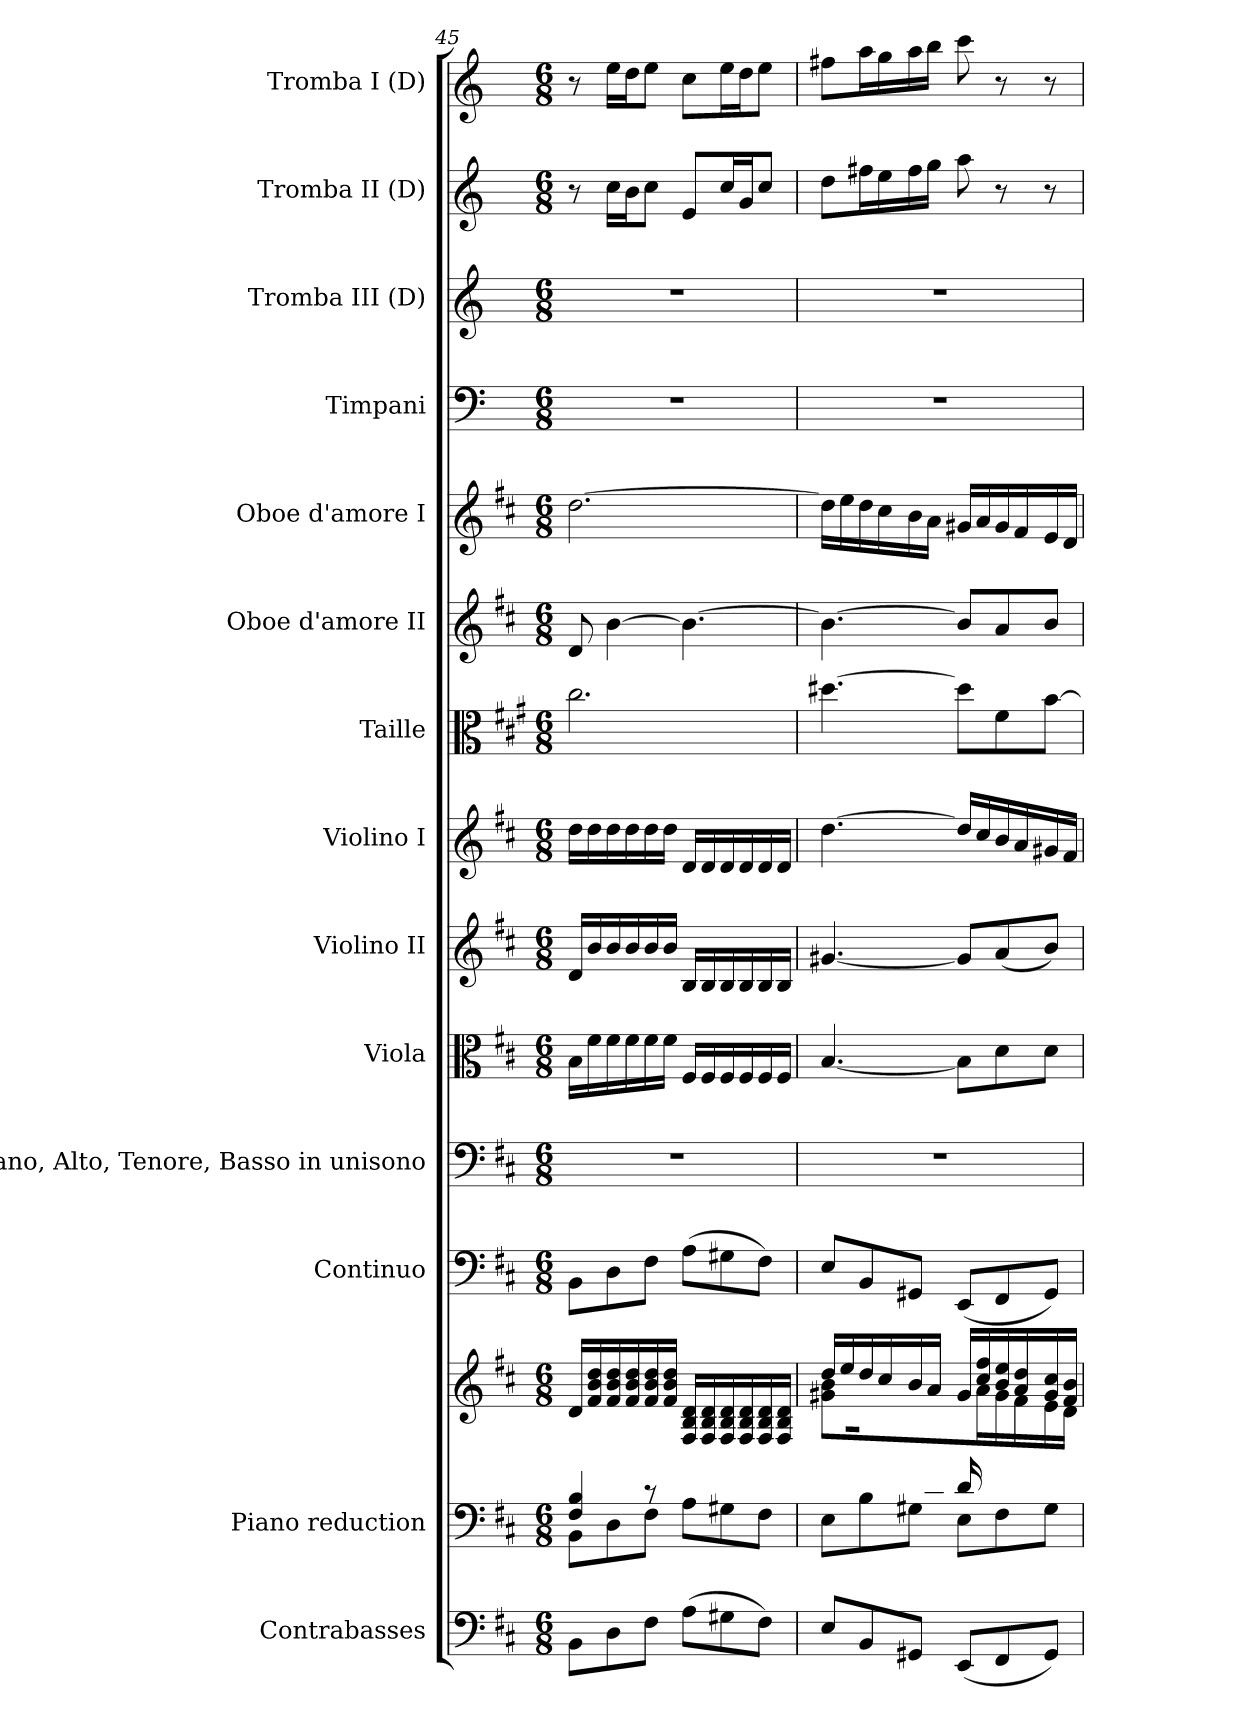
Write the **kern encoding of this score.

**kern	**kern	**kern	**kern	**kern	**kern	**kern	**kern	**kern	**kern	**kern	**kern	**kern	**kern	**kern
*part14	*part13	*part13	*part12	*part11	*part10	*part9	*part8	*part7	*part6	*part5	*part4	*part3	*part2	*part1
*staff15	*staff14	*staff13	*staff12	*staff11	*staff10	*staff9	*staff8	*staff7	*staff6	*staff5	*staff4	*staff3	*staff2	*staff1
*I"Contrabasses	*I"Piano reduction	*	*I"Continuo	*I"Soprano, Alto, Tenore, Basso in unisono	*I"Viola	*I"Violino II	*I"Violino I	*I"Taille	*I"Oboe d'amore II	*I"Oboe d'amore I	*I"Timpani	*I"Tromba III (D)	*I"Tromba II (D)	*I"Tromba I (D)
*I'Cbs.	*I'Pno	*	*	*	*	*	*	*	*I'Ob	*I'Ob	*I'Timp	*	*	*
*clefF4	*clefF4	*clefG2	*clefF4	*clefF4	*clefC3	*clefG2	*clefG2	*clefC3	*clefG2	*clefG2	*clefF4	*clefG2	*clefG2	*clefG2
*ITrd7c12	*	*	*	*	*	*	*	*ITrd4c7	*	*	*	*ITrd-1c-2	*ITrd-1c-2	*ITrd-1c-2
*k[f#c#]	*k[f#c#]	*k[f#c#]	*k[f#c#]	*k[f#c#]	*k[f#c#]	*k[f#c#]	*k[f#c#]	*k[f#c#]	*k[f#c#]	*k[f#c#]	*k[]	*k[f#c#]	*k[f#c#]	*k[f#c#]
*M6/8	*M6/8	*M6/8	*M6/8	*M6/8	*M6/8	*M6/8	*M6/8	*M6/8	*M6/8	*M6/8	*M6/8	*M6/8	*M6/8	*M6/8
=45	=45	=45	=45	=45	=45	=45	=45	=45	=45	=45	=45	=45	=45	=45
*	*^	*	*	*	*	*	*	*	*	*	*	*	*	*
8BBB\L	4F#/ 4B/	8BB\L	16d/LL	8BB\L	2.r	16B\LL	16d/LL	16dd\LL	2.f#\	8d/	[2.dd\	2.r	2.r	8r	8r
.	.	.	16f#/ 16b/ 16dd/	.	.	16f#\	16b/	16dd\	.	.	.	.	.	.	.
8DD\	.	8D\	16f#/ 16b/ 16dd/	8D\	.	16f#\	16b/	16dd\	.	[4b\	.	.	.	16dd\LL	16ff#\LL
.	.	.	16f#/ 16b/ 16dd/	.	.	16f#\	16b/	16dd\	.	.	.	.	.	16cc#\J	16ee\J
8FF#\J	8r	8F#\J	16f#/ 16b/ 16dd/	8F#\J	.	16f#\	16b/	16dd\	.	.	.	.	.	8dd\J	8ff#\J
.	.	.	16f#/ 16b/ 16dd/JJ	.	.	16f#\JJ	16b/JJ	16dd\JJ	.	.	.	.	.	.	.
(8AA\L	4.ryy	8A\L	16F#/ 16B/ 16d/LL	(8A\L	.	16F#/LL	16B/LL	16d/LL	.	4.b\_	.	.	.	8f#/L	8dd\L
.	.	.	16F#/ 16B/ 16d/	.	.	16F#/	16B/	16d/	.	.	.	.	.	.	.
8GG#X\	.	8G#X\	16F#/ 16B/ 16d/	8G#X\	.	16F#/	16B/	16d/	.	.	.	.	.	16dd/L	16ff#\L
.	.	.	16F#/ 16B/ 16d/	.	.	16F#/	16B/	16d/	.	.	.	.	.	16a/J	16ee\J
8FF#\J)	.	8F#\J	16F#/ 16B/ 16d/	8F#\J)	.	16F#/	16B/	16d/	.	.	.	.	.	8dd/J	8ff#\J
.	.	.	16F#/ 16B/ 16d/JJ	.	.	16F#/JJ	16B/JJ	16d/JJ	.	.	.	.	.	.	.
=46	=46	=46	=46	=46	=46	=46	=46	=46	=46	=46	=46	=46	=46	=46	=46
*	*	*	*^	*	*	*	*	*	*	*	*	*	*	*	*
8EE/L	8ryy	8E\L	16dd/LL	8g#X\ 8b\L	8E/L	2.r	[4.B/	[4.g#X/	[4.dd\	[4.g#X\	4.b\_	16dd\LL]	2.r	2.r	8ee\L	8gg#X\L
.	.	.	16ee/	.	.	.	.	.	.	.	.	16ee\	.	.	.	.
8BBB/	16B/L	8B\	16dd/	16ryy	8BB/	.	.	.	.	.	.	16dd\	.	.	16gg#X\L	16bb\L
*	*	*	*v	*v	*	*	*	*	*	*	*	*	*	*	*	*
.	16A/	.	16cc#/	.	.	.	.	.	.	.	16cc#\	.	.	16ff#\	16aa\
8GGG#X/J	16B/	8G#X\J	16b/	8GG#X/J	.	.	.	.	.	.	16b\	.	.	16gg#\	16bb\
.	16c#/JJ	.	16a/JJ	.	.	.	.	.	.	.	16a\JJ	.	.	16aa\JJ	16ccc#\JJ
(8EEE/L	16d/LL	8E\L	16g#/LL	(8EE/L	.	8B\L]	8g#/L]	16dd/LL]	8g#\L]	8b/L]	16g#X/LL	.	.	8bb\	8ddd\
*	*	*	*^	*	*	*	*	*	*	*	*	*	*	*	*
.	4ryy	.	16cc#/ 16ff#/	16a\	.	.	.	.	16cc#/	.	.	16a/	.	.	.	.
8FFF#/	.	8F#\	16b/ 16ee/	16g#\	8FF#/	.	8d\	(8a/	16b/	8B\	8a/	16g#/	.	.	8r	8r
.	.	.	16a/ 16dd/	16f#\	.	.	.	.	16a/	.	.	16f#/	.	.	.	.
8GGG#/J)	.	8G#\J	16g#/ 16cc#/	16e\	8GG#/J)	.	8d\J	8b/J)	16g#X/	[8e\J	8b/J	16e/	.	.	8r	8r
.	16ryy	.	16f#/ 16b/JJ	16d\JJ	.	.	.	.	16f#/JJ	.	.	16d/JJ	.	.	.	.
*	*v	*v	*	*	*	*	*	*	*	*	*	*	*	*	*	*
*	*	*v	*v	*	*	*	*	*	*	*	*	*	*	*	*
=	=	=	=	=	=	=	=	=	=	=	=	=	=	=
*-	*-	*-	*-	*-	*-	*-	*-	*-	*-	*-	*-	*-	*-	*-
